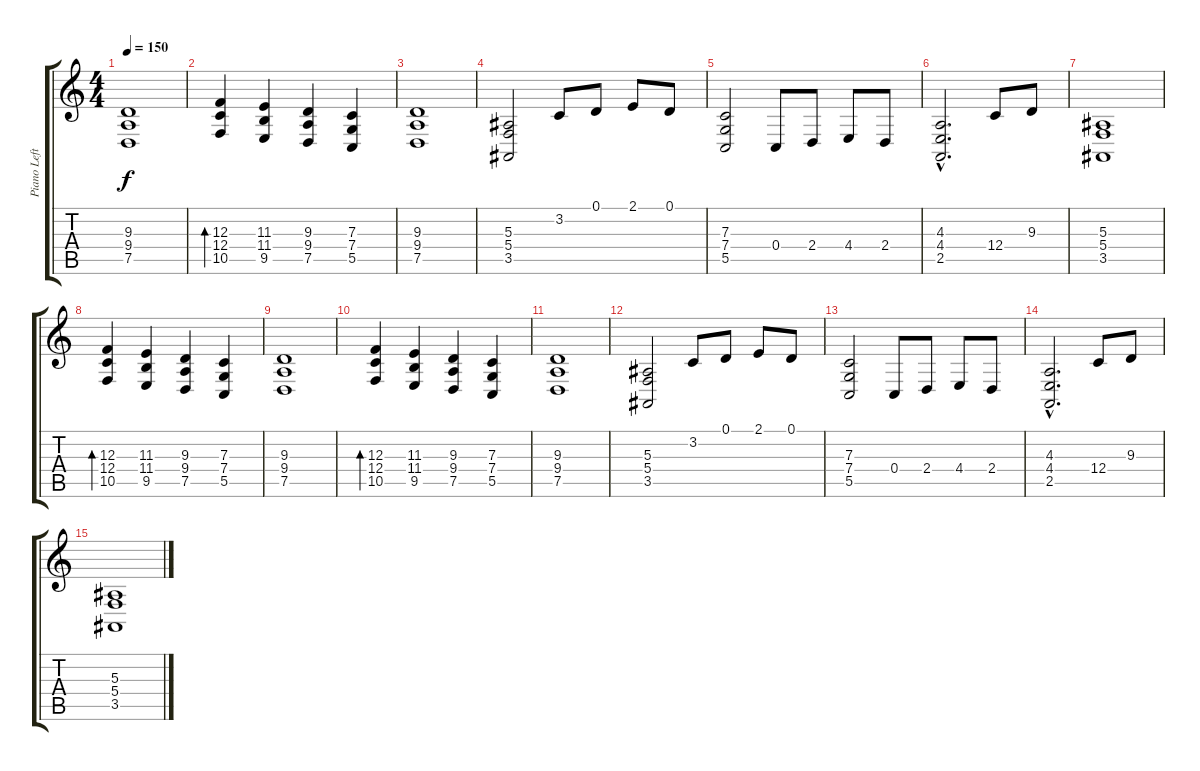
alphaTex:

\track ("Piano Left" "Piano Left") {instrument acousticgrandpiano}
\staff {score tabs}
\tuning (D4 A3 F3 C3 G2 C2) {hide}
\ts (4 4)
\tempo 150
\clef g2
\ks c
(9.3 9.4 7.5).1{dy f} |
(12.3 12.4 10.5).4{bd 240} (11.3 11.4 9.5).4 (9.3 9.4 7.5).4 (7.3 7.4 5.5).4 |
(9.3 9.4 7.5).1 |
(5.3 5.4 3.5).2 3.2.8 0.1.8 2.1.8 0.1.8 |
(7.3 7.4 5.5).2 0.4.8 2.4.8 4.4.8 2.4.8 |
(4.3{hac} 4.4{hac} 2.5{hac}).2{d} 12.4.8 9.3.8 |
(5.3 5.4 3.5).1 |
(12.3 12.4 10.5).4{bd 240} (11.3 11.4 9.5).4 (9.3 9.4 7.5).4 (7.3 7.4 5.5).4 |
(9.3 9.4 7.5).1 |
(12.3 12.4 10.5).4{bd 240} (11.3 11.4 9.5).4 (9.3 9.4 7.5).4 (7.3 7.4 5.5).4 |
(9.3 9.4 7.5).1 |
(5.3 5.4 3.5).2 3.2.8 0.1.8 2.1.8 0.1.8 |
(7.3 7.4 5.5).2 0.4.8 2.4.8 4.4.8 2.4.8 |
(4.3{hac} 4.4{hac} 2.5{hac}).2{d} 12.4.8 9.3.8 |
(5.3 5.4 3.5).1
